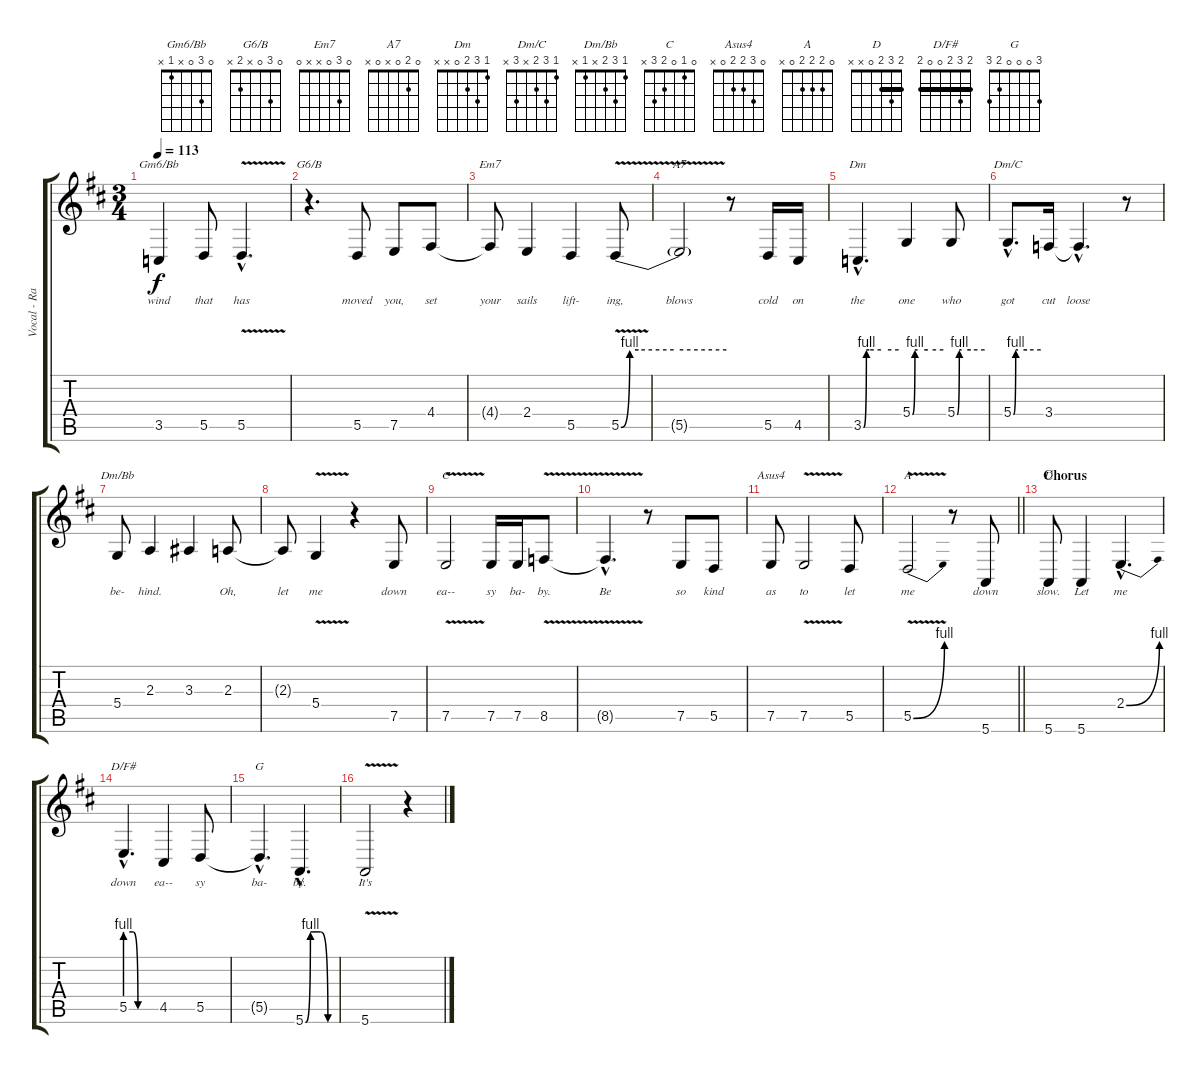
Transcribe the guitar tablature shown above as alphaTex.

\track ("Vocal - Ralph McTell" "Vocal - Ra") {instrument flute}
\staff {score tabs}
\tuning (E4 B3 G3 D3 A2 E2) {hide}
\chord ("Gm6/Bb" 0 3 0 x 1 x)
\chord ("G6/B" 0 3 0 x 2 x)
\chord ("Em7" 0 3 0 x x 0)
\chord ("A7" 0 2 0 x 0 x)
\chord ("Dm" 1 3 2 0 x x)
\chord ("Dm/C" 1 3 2 x 3 x)
\chord ("Dm/Bb" 1 3 2 x 1 x)
\chord ("C" 0 1 0 2 3 x)
\chord ("Asus4" 0 3 2 2 0 x)
\chord ("A" 0 2 2 2 0 x)
\chord ("D" 2 3 2 0 x x) {barre 2}
\chord ("D/F#" 2 3 2 0 0 2) {barre 2}
\chord ("G" 3 0 0 0 2 3)
\ts (3 4)
\tempo 113
\clef g2
\ks d
3.5{t}.4{ch "Gm6/Bb" lyrics (0 "wind") lyrics (1 "") lyrics (2 "") lyrics (3 "") lyrics (4 "") dy f} 5.5.8{lyrics (0 "that") lyrics (1 "") lyrics (2 "") lyrics (3 "") lyrics (4 "")} 5.5{v hac}.4{d lyrics (0 "has") lyrics (1 "") lyrics (2 "") lyrics (3 "") lyrics (4 "")} |
r.4{d ch "G6/B"} 5.5.8{lyrics (0 "moved") lyrics (1 "") lyrics (2 "") lyrics (3 "") lyrics (4 "")} 7.5.8{lyrics (0 "you,") lyrics (1 "") lyrics (2 "") lyrics (3 "") lyrics (4 "")} 4.4.8{lyrics (0 "set") lyrics (1 "") lyrics (2 "") lyrics (3 "") lyrics (4 "")} |
4.4{t}.8{ch "Em7" lyrics (0 "your") lyrics (1 "") lyrics (2 "") lyrics (3 "") lyrics (4 "")} 2.4.4{lyrics (0 "sails") lyrics (1 "") lyrics (2 "") lyrics (3 "") lyrics (4 "")} 5.5.4{lyrics (0 "lift-") lyrics (1 "") lyrics (2 "") lyrics (3 "") lyrics (4 "")} 5.5{be (custom 0 0 5 4 10 4 30 4 60 4) v}.8{lyrics (0 "ing,") lyrics (1 "") lyrics (2 "") lyrics (3 "") lyrics (4 "")} |
5.5{t}.2{ch "A7" lyrics (0 "blows") lyrics (1 "") lyrics (2 "") lyrics (3 "") lyrics (4 "")} r.8 5.5.16{lyrics (0 "cold") lyrics (1 "") lyrics (2 "") lyrics (3 "") lyrics (4 "")} 4.5.16{lyrics (0 "on") lyrics (1 "") lyrics (2 "") lyrics (3 "") lyrics (4 "")} |
3.5{be (custom 0 0 5 4 10 4 30 4 60 4) hac}.4{d ch "Dm" lyrics (0 "the") lyrics (1 "") lyrics (2 "") lyrics (3 "") lyrics (4 "")} 5.4{be (custom 0 0 5 4 10 4 30 4 60 4)}.4{lyrics (0 "one") lyrics (1 "") lyrics (2 "") lyrics (3 "") lyrics (4 "")} 5.4{be (custom 0 0 5 4 10 4 30 4 60 4)}.8{lyrics (0 "who") lyrics (1 "") lyrics (2 "") lyrics (3 "") lyrics (4 "")} |
5.4{be (custom 0 0 5 4 10 4 30 4 60 4) hac}.8{d ch "Dm/C" lyrics (0 "got") lyrics (1 "") lyrics (2 "") lyrics (3 "") lyrics (4 "")} 3.4.16{lyrics (0 "cut") lyrics (1 "") lyrics (2 "") lyrics (3 "") lyrics (4 "")} 3.4{hac t}.4{d lyrics (0 "loose") lyrics (1 "") lyrics (2 "") lyrics (3 "") lyrics (4 "")} r.8 |
5.4.8{ch "Dm/Bb" lyrics (0 "be-") lyrics (1 "") lyrics (2 "") lyrics (3 "") lyrics (4 "")} 2.3.4{lyrics (0 "hind.") lyrics (1 "") lyrics (2 "") lyrics (3 "") lyrics (4 "")} 3.3.4{lyrics (0 "") lyrics (1 "") lyrics (2 "") lyrics (3 "") lyrics (4 "")} 2.3.8{lyrics (0 "Oh,") lyrics (1 "") lyrics (2 "") lyrics (3 "") lyrics (4 "")} |
2.3{t}.8{lyrics (0 "let") lyrics (1 "") lyrics (2 "") lyrics (3 "") lyrics (4 "")} 5.4{v}.4{lyrics (0 "me") lyrics (1 "") lyrics (2 "") lyrics (3 "") lyrics (4 "")} r.4 7.5.8{lyrics (0 "down") lyrics (1 "") lyrics (2 "") lyrics (3 "") lyrics (4 "")} |
7.5{v}.2{ch "C" lyrics (0 "ea--") lyrics (1 "") lyrics (2 "") lyrics (3 "") lyrics (4 "")} 7.5.16{lyrics (0 "sy") lyrics (1 "") lyrics (2 "") lyrics (3 "") lyrics (4 "")} 7.5.16{lyrics (0 "ba-") lyrics (1 "") lyrics (2 "") lyrics (3 "") lyrics (4 "")} 8.5{v}.8{lyrics (0 "by.") lyrics (1 "") lyrics (2 "") lyrics (3 "") lyrics (4 "")} |
8.5{hac t}.4{d lyrics (0 "Be") lyrics (1 "") lyrics (2 "") lyrics (3 "") lyrics (4 "")} r.8 7.5.8{lyrics (0 "so") lyrics (1 "") lyrics (2 "") lyrics (3 "") lyrics (4 "")} 5.5.8{lyrics (0 "kind") lyrics (1 "") lyrics (2 "") lyrics (3 "") lyrics (4 "")} |
7.5.8{ch "Asus4" lyrics (0 "as") lyrics (1 "") lyrics (2 "") lyrics (3 "") lyrics (4 "")} 7.5{v}.2{lyrics (0 "to") lyrics (1 "") lyrics (2 "") lyrics (3 "") lyrics (4 "")} 5.5.8{lyrics (0 "let") lyrics (1 "") lyrics (2 "") lyrics (3 "") lyrics (4 "")} |
\barLineRight lightlight
5.5{be (bend 0 0 60 4) v}.2{ch "A" lyrics (0 "me") lyrics (1 "") lyrics (2 "") lyrics (3 "") lyrics (4 "")} r.8 5.6.8{lyrics (0 "down") lyrics (1 "") lyrics (2 "") lyrics (3 "") lyrics (4 "")} |
\section ("" "Chorus")
5.6.8{ch "D" lyrics (0 "slow.") lyrics (1 "") lyrics (2 "") lyrics (3 "") lyrics (4 "")} 5.6.4{lyrics (0 "Let") lyrics (1 "") lyrics (2 "") lyrics (3 "") lyrics (4 "")} 2.4{be (bend 0 0 60 4) hac}.4{d lyrics (0 "me") lyrics (1 "") lyrics (2 "") lyrics (3 "") lyrics (4 "")} |
5.5{be (custom 0 4 15 4 25 0 40 0 60 0) hac}.4{d ch "D/F#" lyrics (0 "down") lyrics (1 "") lyrics (2 "") lyrics (3 "") lyrics (4 "")} 4.5.4{lyrics (0 "ea--") lyrics (1 "") lyrics (2 "") lyrics (3 "") lyrics (4 "")} 5.5.8{lyrics (0 "sy") lyrics (1 "") lyrics (2 "") lyrics (3 "") lyrics (4 "")} |
5.5{hac t}.4{d ch "G" lyrics (0 "ba-") lyrics (1 "") lyrics (2 "") lyrics (3 "") lyrics (4 "")} 5.6{be (custom 0 0 10 4 15 4 25 4 30 4 45 0 60 0) hac}.4{d lyrics (0 "by.") lyrics (1 "") lyrics (2 "") lyrics (3 "") lyrics (4 "")} |
5.6{v}.2{lyrics (0 "It's") lyrics (1 "") lyrics (2 "") lyrics (3 "") lyrics (4 "")} r.4
